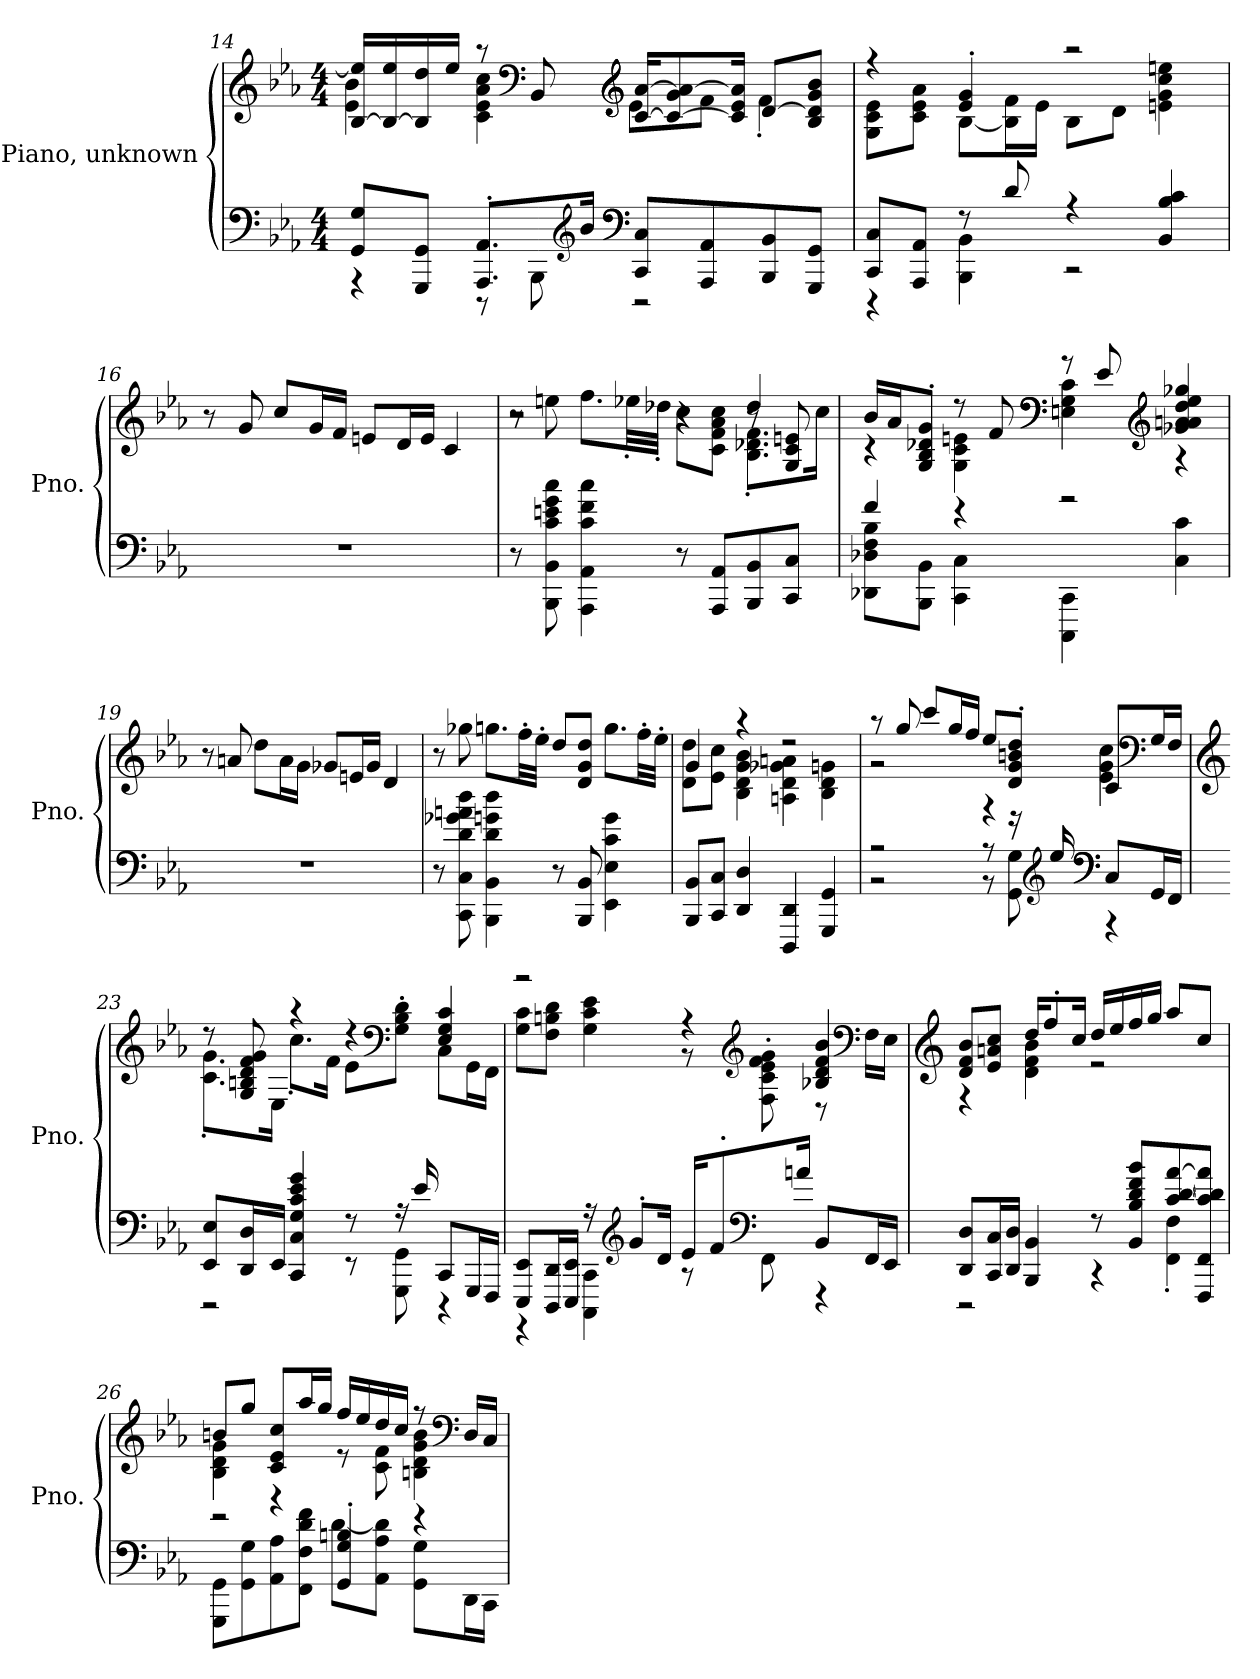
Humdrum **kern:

**kern	**kern
*part1	*part1
*staff2	*staff1
*I"Piano, unknown	*
*I'Pno.	*
!!LO:LB:g=z
*clefF4	*clefG2
*k[b-e-a-]	*k[b-e-a-]
*M4/4	*M4/4
=14	=14
*^	*^
8GG/ 8G/L	4r	[16B-/ 16ee-/]LL	4e-\ 4b-\
.	.	16B-/_ 16ee-/	.
8GGG/ 8GG/J	.	16B-/] 16dd/	.
.	.	16ee-/JJ	.
8.AAA-/' 8.AA-/'L	8r	8r	4c\ 4e-\ 4a-\ 4cc\
*	*	*clefF4	*
.	8BBB-\	8BB-/	.
*clefG2	*	*	*
16b-/Jk	.	.	.
*clefF4	*	*clefG2	*
8CC/ 8C/L	2r	[16c/ [16a-/KL	8e-\L
.	.	8c/_ 8g/ 8a-/_	.
8AAA-/ 8AA-/	.	.	8f\J
.	.	16c/] 16e-/ 16a-/]Jk	.
8BBB-/ 8BB-/	.	[8d/L	4f'\
8GGG/ 8GG/J	.	8B-/ 8d/] 8g/ 8b-/J	.
=15	=15	=15	=15
8CC/ 8C/L	4r	4r	8G\ 8c\ 8e-\L
8AAA-/ 8AA-/J	.	.	8c\ 8e-\ 8a-\J
8r	4BBB-\ 4BB-\	4e-/' 4g/'	[8B-\L
8d/	.	.	16B-\] 16f\L
.	.	.	16e-\JJ
4r	2r	2r	8B-\L
.	.	.	8d\J
4BB-/ 4B-/ 4c/	.	.	4en\ 4g\ 4cc\ 4een\
*v	*v	*	*
*	*v	*v
=16	=16
1r	8r
.	8g/
.	8cc/L
.	16g/L
.	16f/JJ
.	8en/L
.	16d/L
.	16e/JJ
.	4c/
!!LO:LB:g=z
=17	=17
*	*^
*	*	*^
8r	2r	8r	2r
8BBB-\ 8BB-\ 8c\ 8en\ 8g\ 8cc\	.	8een\	.
4AAA-\ 4AA-\ 4c\ 4f\ 4cc\	.	8.ff\L	.
.	.	32ee-X'\LL	.
.	.	32dd-X'\JJJ	.
8r	4r	8cc\L	4r
8AAA-/ 8AA-/L	.	8c\ 8f\ 8a-\ 8cc\J	.
8BBB-/ 8BB-/	4dd-/	8.B-\' 8.d-X\' 8.f\'L	8r
8CC/ 8C/J	.	.	8G/ 8c/ 8en/
.	.	16cc\Jk	.
*	*	*v	*v
=18	=18	=18
*^	*	*
4f/	8DD-X\ 8D-X\ 8F\ 8B-\L	16b-/LL	4r
.	.	16a-/J	.
.	8BBB-\ 8BB-\J	8G/' 8B-/' 8d-X/' 8g/'J	.
4r	4CC\ 4C\	8r	4G\ 4c\ 4en\
.	.	8f/	.
*	*	*clefF4	*
2r	4CCC\ 4CC\	8r	4En\ 4G\ 4c\
.	.	8e/	.
*	*	*clefG2	*
.	4C\ 4c\	4g-X/ 4a-/ 4an/ 4dd/ 4ee-/ 4gg-X/	4r
*v	*v	*	*
*	*v	*v
!!LO:LB:g=z
=19	=19
1r	8r
.	8an/
.	8dd\L
.	16a\L
.	16g\JJ
.	8g-X/L
.	16en/L
.	16g-/JJ
.	4d/
=20	=20
8r	8r
8CC\ 8C\ 8d\ 8g-X\ 8an\ 8dd\	8gg-X\
4BBB-\ 4BB-\ 4d\ 4gn\ 4dd\	8.ggn\L
.	32ff'\LL
.	32ee-'\JJJ
8r	8dd/L
8BBB-/ 8BB-/	8d/ 8g/ 8dd/J
4EE-\ 4E-\ 4c\ 4g\	8.gg\L
.	32ff'\LL
.	32ee-'\JJJ
=21	=21
*	*^
8BBB-/ 8BB-/L	4g/	8d\ 8dd\L
8CC/ 8C/J	.	8e-\ 8cc\J
4DD/ 4D/	4r	4B-\ 4d\ 4g\ 4b-\
4DDD/ 4DD/	2r	4An\ 4d\ 4g-X\ 4an\
4GGG/ 4GG/	.	4B-\ 4d\ 4gn\
!!LO:LB:g=z	!!
=22	=22	=22
*^	*	*
2r	2r	8r	2r
.	.	8gg/	.
.	.	8ccc/L	.
.	.	16gg/L	.
.	.	16ff/JJ	.
8r	8r	8ee-/L	4r
16r	8GG\ 8G\	8d/' 8g/' 8bn/' 8dd/'J	.
*clefG2	*	*	*
16ee-/	.	.	.
*clefF4	*	*	*
8C/L	4r	8c/L	4e-\ 4g\ 4cc\
*	*	*clefF4	*
16GG/L	.	16G/L	.
16FF/JJ	.	16F/JJ	.
=23	=23	=23	=23
*	*	*clefG2	*
8EE-/ 8E-/L	2r	8r	8.c\' 8.g\'L
16DD/ 16D/L	.	8G/ 8Bn/ 8d/ 8f/ 8g/	.
16EE-/JJ	.	.	16E-\Jk
4CC/ 4C/ 4G/ 4c/ 4e-/ 4g/	.	4r	8.cc'\L
.	.	.	16f\Jk
8r	8r	4r	8e-\L
*	*	*clefF4	*
16r	8GGG\ 8GG\	.	8G\' 8B\' 8d\'J
16e-/	.	.	.
8CC/L	4r	4E-/ 4G/ 4c/	8C\L
16GGG/L	.	.	16GG\L
16FFF/JJ	.	.	16FF\JJ
!!LO:LB:g=z	!!
=24	=24	=24	=24
8EEE-/ 8EE-/L	4r	2r	8G\ 8c\L
16DDD/ 16DD/L	.	.	8F\ 8Bn\ 8d\J
16EEE-/ 16EE-/JJ	.	.	.
16r	4CCC\ 4CC\	.	4G\ 4c\ 4e-\
*clefG2	*	*	*
8g'/L	.	.	.
16d/Jk	.	.	.
16e-/KL	8r	4r	8r
8f'/	.	.	.
*clefF4	*	*clefG2	*
.	8FF\	.	8F\' 8c\' 8e-\' 8f\' 8g\'
16an/Jk	.	.	.
8BB-/L	4r	4B-X/ 4d/ 4f/ 4b-/	8r
*	*	*clefF4	*
16FF/L	.	.	16F\LL
16EE-/JJ	.	.	16E-\JJ
=25	=25	=25	=25
*	*	*clefG2	*
8DD/ 8D/L	2r	8d/ 8f/ 8b-/L	4r
16CC/ 16C/L	.	8e-/ 8an/ 8cc/J	.
16DD/ 16D/JJ	.	.	.
4BBB-/ 4BB-/	.	16dd/KL	4d\ 4f\ 4b-\
.	.	8ff'/	.
.	.	16cc/Jk	.
8r	4r	16dd/LL	2r
.	.	16ee-/	.
8BB-/ 8B-/ 8d/ 8f/ 8b-/L	.	16ff/	.
.	.	16gg/JJ	.
[8c/ [8d/ [8a-/	4FF\' 4F\'	8aa-/L	.
8FFF/ 8FF/ 8c/] 8d/] 8a-/]J	.	8cc/J	.
!!LO:PB:g=z	!!
=26	=26	=26	=26
2r	8GGG\ 8GG\L	8bn/L	4B-\ 4d\ 4g\
.	8GG\ 8G\	8gg/J	.
.	8AA-\ 8A-\	8c/ 8e-/ 8cc/L	4r
.	8FF\ 8F\ 8d\ 8f\J	16aa-/L	.
.	.	16gg/JJ	.
4GG/' 4G/' 4Bn/'	[8d\L	16ff/LL	8r
.	.	16ee-/	.
.	8AA-\ 8A-\ 8d\]J	16dd/	8c\ 8f\
.	.	16cc/JJ	.
4r	8GG\ 8G\L	8r	4Bn\ 4d\ 4g\ 4b\
*	*	*clefF4	*
.	16DD\L	16D/LL	.
.	16CC\JJ	16C/JJ	.
*v	*v	*	*
*	*v	*v
=	=
*-	*-
